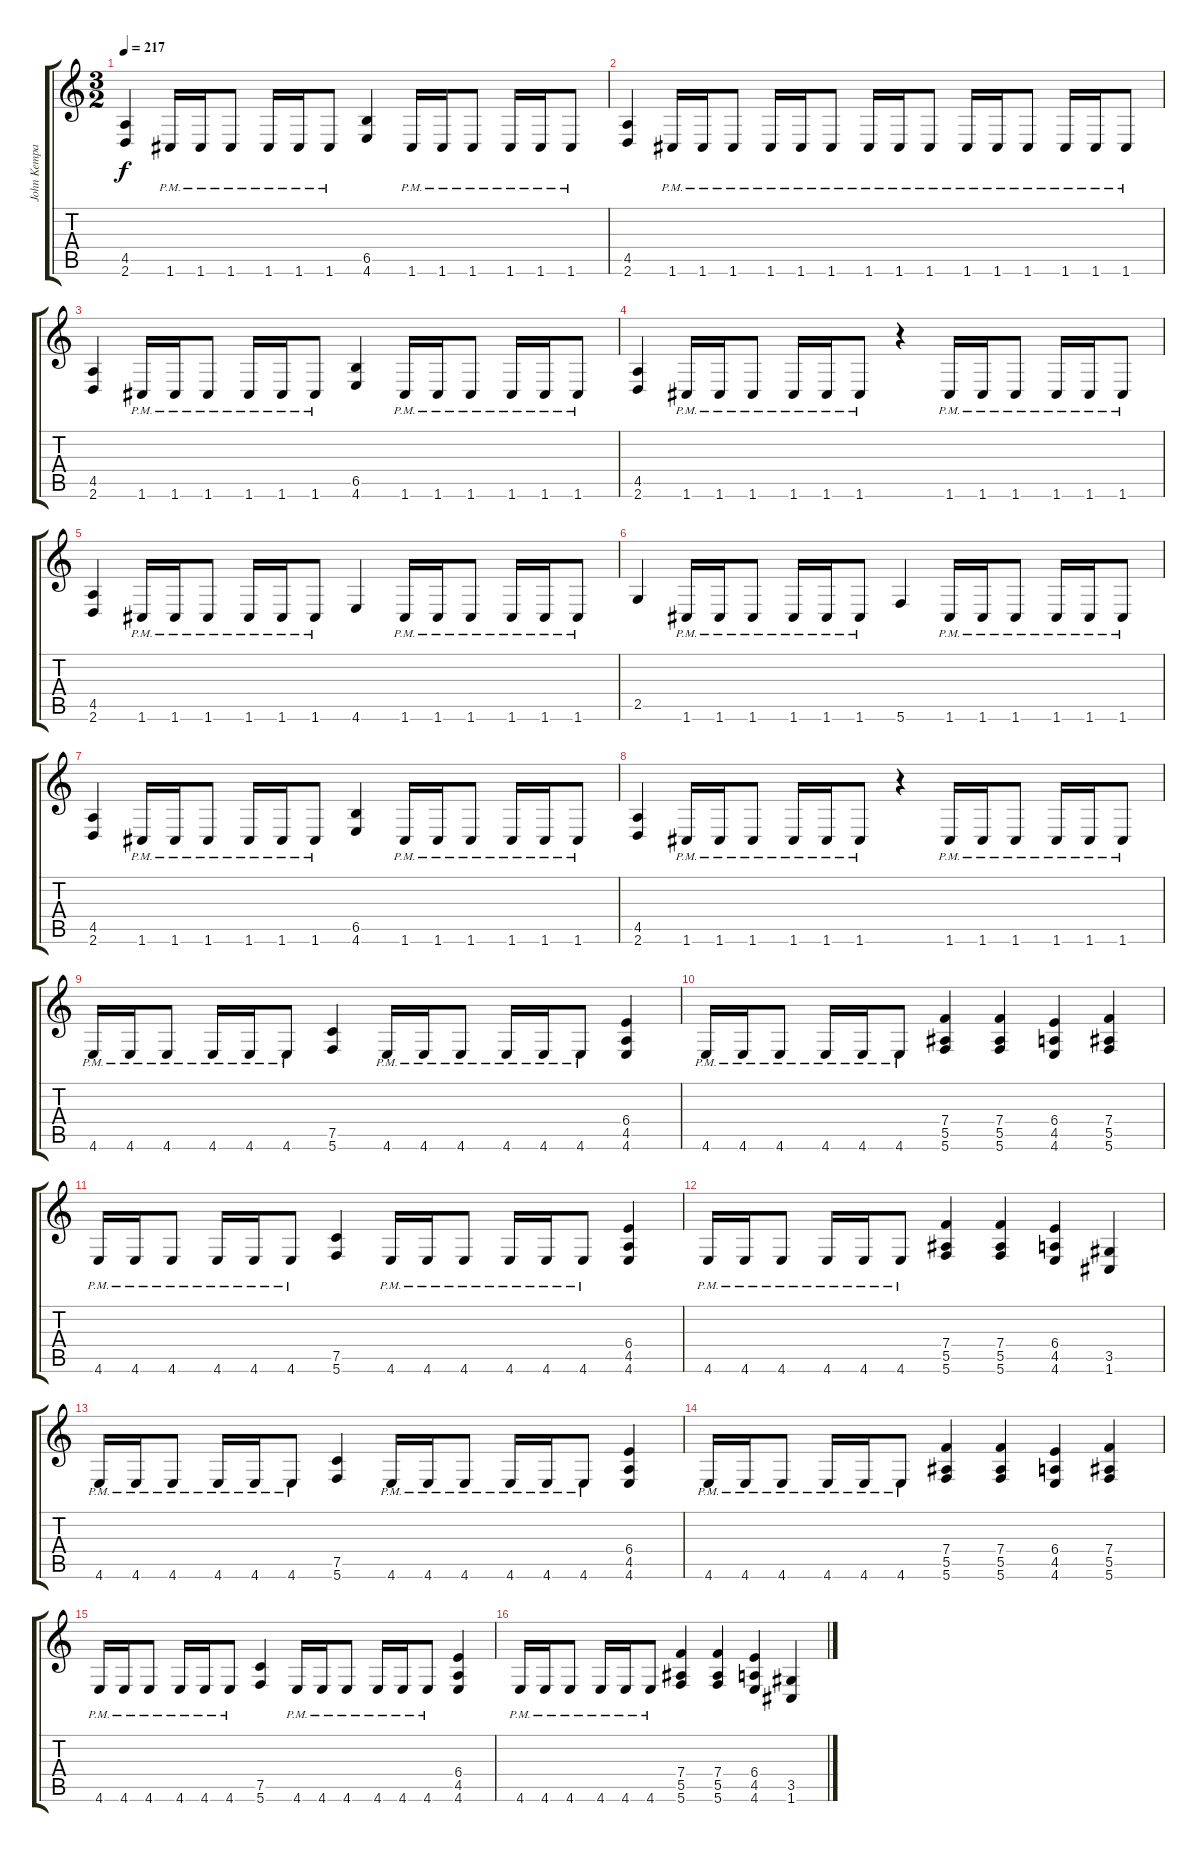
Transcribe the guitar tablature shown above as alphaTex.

\track ("John Kempainen (Rhythm Guitar)" "John Kempa") {instrument distortionguitar}
\staff {score tabs}
\tuning (C4 G3 Eb3 Bb2 F2 C2) {hide}
\ts (3 2)
\tempo 217
\clef g2
\ks c
(4.5 2.6).4{dy f} 1.6{pm}.16 1.6{pm}.16 1.6{pm}.8 1.6{pm}.16 1.6{pm}.16 1.6{pm}.8 (6.5 4.6).4 1.6{pm}.16 1.6{pm}.16 1.6{pm}.8 1.6{pm}.16 1.6{pm}.16 1.6{pm}.8 |
(4.5 2.6).4 1.6{pm}.16 1.6{pm}.16 1.6{pm}.8 1.6{pm}.16 1.6{pm}.16 1.6{pm}.8 1.6{pm}.16 1.6{pm}.16 1.6{pm}.8 1.6{pm}.16 1.6{pm}.16 1.6{pm}.8 1.6{pm}.16 1.6{pm}.16 1.6{pm}.8 |
(4.5 2.6).4 1.6{pm}.16 1.6{pm}.16 1.6{pm}.8 1.6{pm}.16 1.6{pm}.16 1.6{pm}.8 (6.5 4.6).4 1.6{pm}.16 1.6{pm}.16 1.6{pm}.8 1.6{pm}.16 1.6{pm}.16 1.6{pm}.8 |
(4.5 2.6).4 1.6{pm}.16 1.6{pm}.16 1.6{pm}.8 1.6{pm}.16 1.6{pm}.16 1.6{pm}.8 r.4 1.6{pm}.16 1.6{pm}.16 1.6{pm}.8 1.6{pm}.16 1.6{pm}.16 1.6{pm}.8 |
(4.5 2.6).4 1.6{pm}.16 1.6{pm}.16 1.6{pm}.8 1.6{pm}.16 1.6{pm}.16 1.6{pm}.8 4.6.4 1.6{pm}.16 1.6{pm}.16 1.6{pm}.8 1.6{pm}.16 1.6{pm}.16 1.6{pm}.8 |
2.5.4 1.6{pm}.16 1.6{pm}.16 1.6{pm}.8 1.6{pm}.16 1.6{pm}.16 1.6{pm}.8 5.6.4 1.6{pm}.16 1.6{pm}.16 1.6{pm}.8 1.6{pm}.16 1.6{pm}.16 1.6{pm}.8 |
(4.5 2.6).4 1.6{pm}.16 1.6{pm}.16 1.6{pm}.8 1.6{pm}.16 1.6{pm}.16 1.6{pm}.8 (6.5 4.6).4 1.6{pm}.16 1.6{pm}.16 1.6{pm}.8 1.6{pm}.16 1.6{pm}.16 1.6{pm}.8 |
(4.5 2.6).4 1.6{pm}.16 1.6{pm}.16 1.6{pm}.8 1.6{pm}.16 1.6{pm}.16 1.6{pm}.8 r.4 1.6{pm}.16 1.6{pm}.16 1.6{pm}.8 1.6{pm}.16 1.6{pm}.16 1.6{pm}.8 |
4.6{pm}.16 4.6{pm}.16 4.6{pm}.8 4.6{pm}.16 4.6{pm}.16 4.6{pm}.8 (7.5 5.6).4 4.6{pm}.16 4.6{pm}.16 4.6{pm}.8 4.6{pm}.16 4.6{pm}.16 4.6{pm}.8 (6.4 4.5 4.6).4 |
4.6{pm}.16 4.6{pm}.16 4.6{pm}.8 4.6{pm}.16 4.6{pm}.16 4.6{pm}.8 (7.4 5.5 5.6).4 (7.4 5.5 5.6).4 (6.4 4.5 4.6).4 (7.4 5.5 5.6).4 |
4.6{pm}.16 4.6{pm}.16 4.6{pm}.8 4.6{pm}.16 4.6{pm}.16 4.6{pm}.8 (7.5 5.6).4 4.6{pm}.16 4.6{pm}.16 4.6{pm}.8 4.6{pm}.16 4.6{pm}.16 4.6{pm}.8 (6.4 4.5 4.6).4 |
4.6{pm}.16 4.6{pm}.16 4.6{pm}.8 4.6{pm}.16 4.6{pm}.16 4.6{pm}.8 (7.4 5.5 5.6).4 (7.4 5.5 5.6).4 (6.4 4.5 4.6).4 (3.5 1.6).4 |
4.6{pm}.16 4.6{pm}.16 4.6{pm}.8 4.6{pm}.16 4.6{pm}.16 4.6{pm}.8 (7.5 5.6).4 4.6{pm}.16 4.6{pm}.16 4.6{pm}.8 4.6{pm}.16 4.6{pm}.16 4.6{pm}.8 (6.4 4.5 4.6).4 |
4.6{pm}.16 4.6{pm}.16 4.6{pm}.8 4.6{pm}.16 4.6{pm}.16 4.6{pm}.8 (7.4 5.5 5.6).4 (7.4 5.5 5.6).4 (6.4 4.5 4.6).4 (7.4 5.5 5.6).4 |
4.6{pm}.16 4.6{pm}.16 4.6{pm}.8 4.6{pm}.16 4.6{pm}.16 4.6{pm}.8 (7.5 5.6).4 4.6{pm}.16 4.6{pm}.16 4.6{pm}.8 4.6{pm}.16 4.6{pm}.16 4.6{pm}.8 (6.4 4.5 4.6).4 |
4.6{pm}.16 4.6{pm}.16 4.6{pm}.8 4.6{pm}.16 4.6{pm}.16 4.6{pm}.8 (7.4 5.5 5.6).4 (7.4 5.5 5.6).4 (6.4 4.5 4.6).4 (3.5 1.6).4
